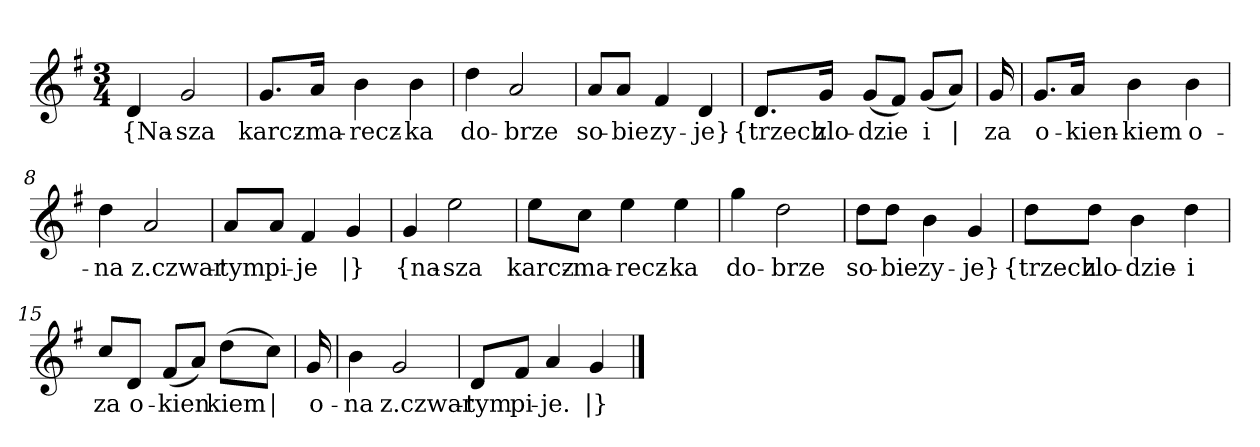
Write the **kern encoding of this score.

**kern	**text
*part1	*part1
*staff1	*staff1
*clefG2	*
*k[f#]	*
*G:	*
*M3/4	*
=	=
4d	{Na-
2g	-sza
=2	=2
8.g/L	karcz-
16a/Jk	-ma-
4b	-recz-
4b	-ka
=3	=3
4dd	do-
2a	-brze
=4	=4
8a/L	so-
8a/J	-bie
4f#	zy-
4d	-je}
=5y	=5y
8.d/L	{trzech
16g/Jk	zlo-
(8g/L	-dzie
8f#/J)	--
(8g/L	-i
8a/J)	|
=6y	=6y
16g	za
=7	=7
8.g/L	o-
16a/Jk	-kien-
4b	-kiem
4b	o-
=8	=8
4dd	-na
2a	z.czwar-
=9	=9
8a/L	-tym
8a/J	pi-
4f#	-je
4g	|}
=10y	=10y
4g	{na-
2ee	-sza
=11	=11
8ee\L	karcz-
8cc\J	-ma-
4ee	-recz-
4ee	-ka
=12	=12
4gg	do-
2dd	-brze
=13	=13
8dd\L	so-
8dd\J	-bie
4b	zy-
4g	-je}
=14y	=14y
8dd\L	{trzech
8dd\J	zlo-
4b	-dzie-
4dd	-i
=15	=15
8cc/L	za
8d/J	o-
(8f#/L	-kien
8a/J)	--
(8dd\L	-kiem
8cc\J)	|
=16y	=16y
16g	o-
=17	=17
4b	-na
2g	z.czwar-
=18	=18
8d/L	-tym
8f#/J	pi-
4a	-je.
4g	|}
==	==
*-	*-
